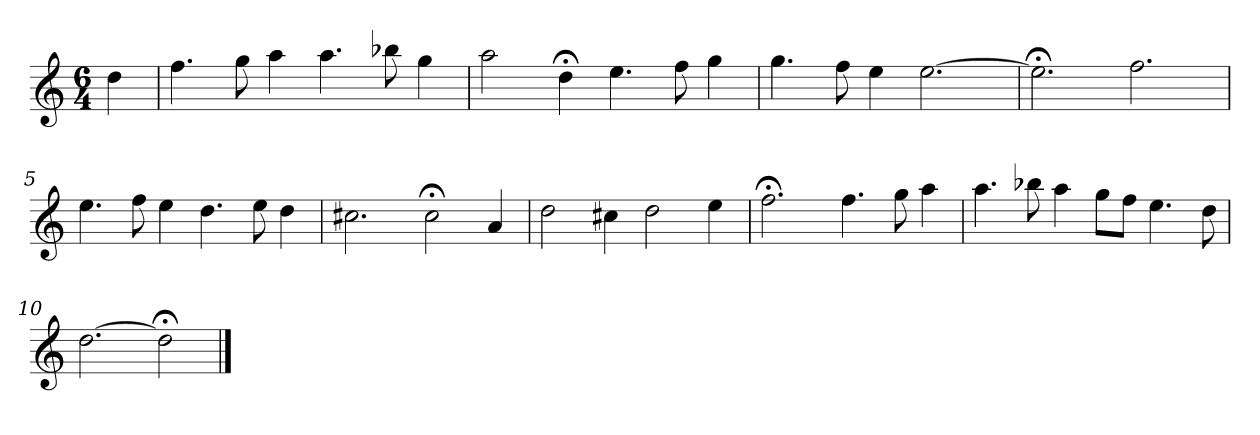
**kern
*part1
*staff1
*k[]
*D:dor
*M6/4
*MM120
=
4dd
=1
4.ff
8gg
4aa
4.aa
8bb-X
4gg
=2
2aa
4dd;<
4.ee
8ff
4gg
=3
4.gg
8ff
4ee
[2.ee
=4
2.ee;<]
2.ff
=5
4.ee
8ff
4ee
4.dd
8ee
4dd
=6
2.cc#X
2cc#;<
4a
=7
2dd
4cc#X
2dd
4ee
=8
2.ff;<
4.ff
8gg
4aa
=9
4.aa
8bb-X
4aa
8ggL
8ffJ
4.ee
8dd
=10
[2.dd
2dd;<]
==
*-
